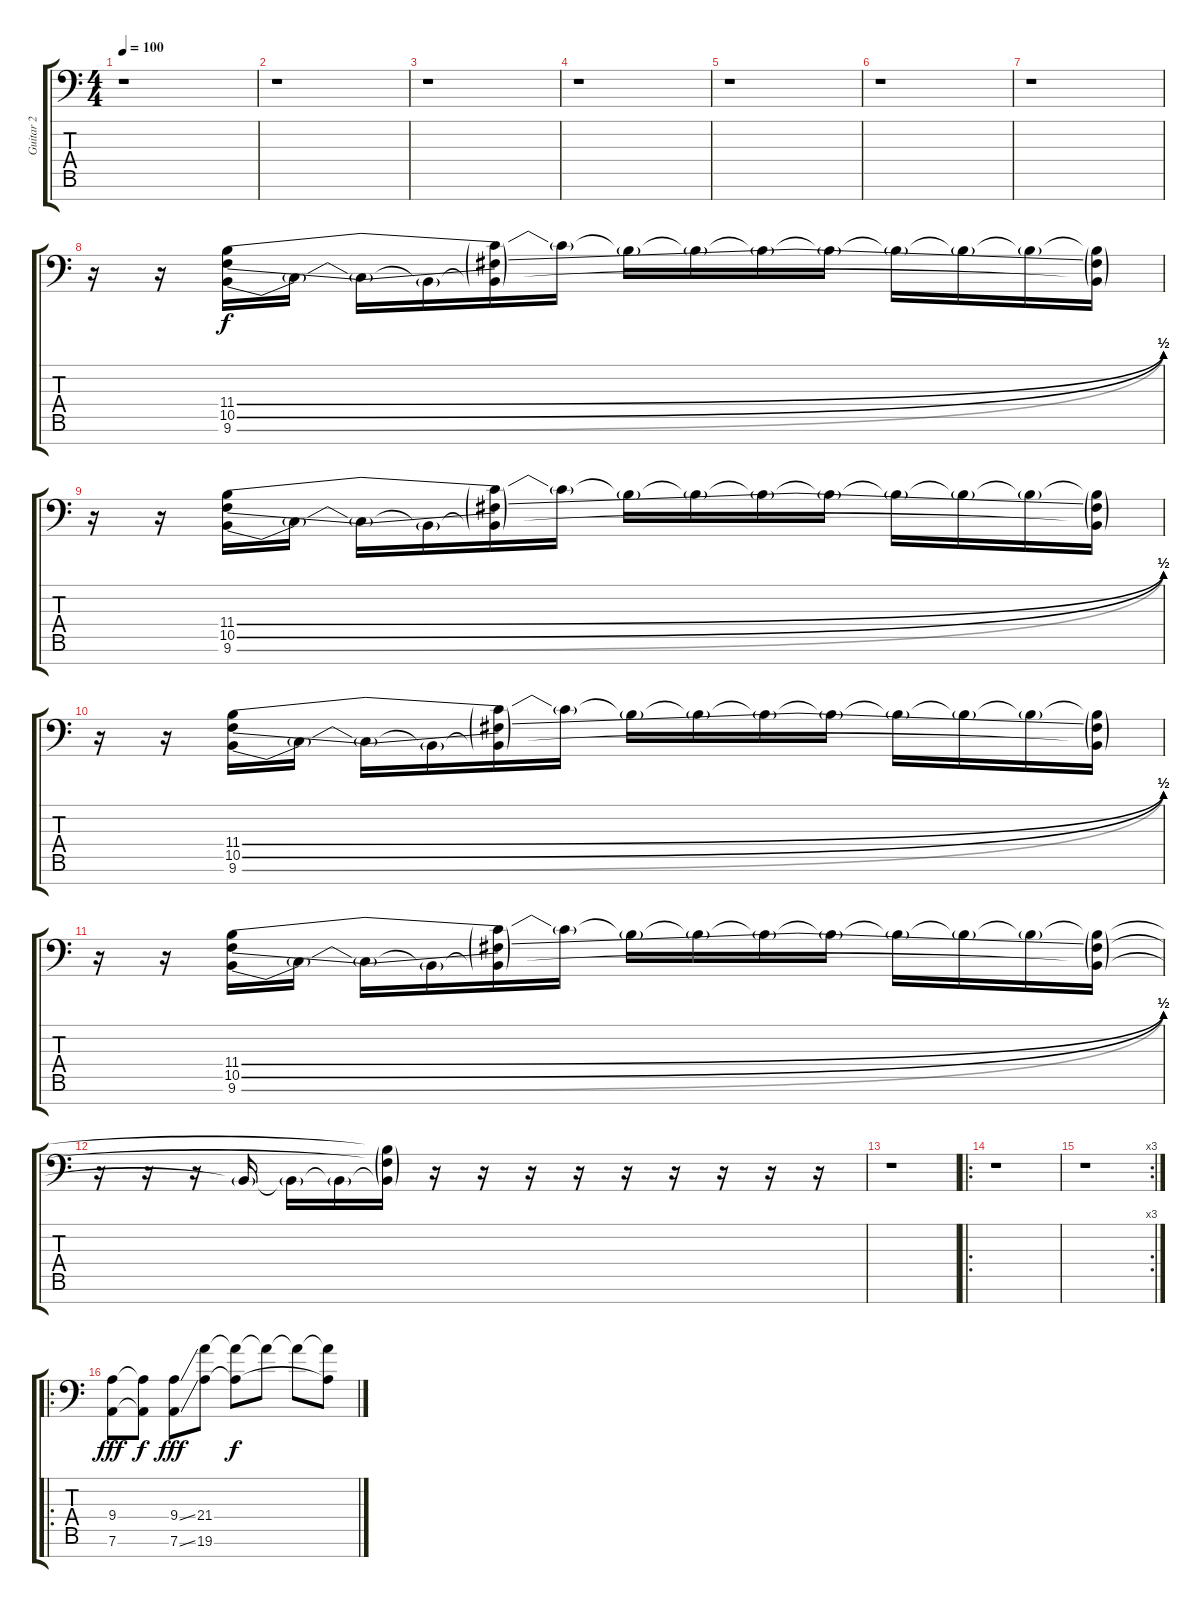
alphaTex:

\track ("Guitar 2" "Guitar 2") {instrument lead8bassandlead}
\staff {score tabs}
\tuning (D4 A3 F3 C3 G2 D2 A1) {hide}
\ts (4 4)
\tempo 100
\clef f4
\ks c
r.1{dy f} |
r.1 |
r.1 |
r.1 |
r.1 |
r.1 |
r.1 |
r.16{instrument distortionguitar} r.16 (11.4{be (bend 0 0 60 2)} 10.5{be (bend 0 0 60 2)} 9.6{be (bend 0 0 60 2)}).16 9.6{t}.16 9.6{t}.16 9.6{t}.16 (11.4{t} 10.5{t} 9.6{t}).16 11.4{t}.16 11.4{t}.16 11.4{t}.16 11.4{t}.16 11.4{t}.16 11.4{t}.16 11.4{t}.16 11.4{t}.16 (11.4{t} 10.5{t} 9.6{t}).16 |
r.16{instrument distortionguitar} r.16 (11.4{be (bend 0 0 60 2)} 10.5{be (bend 0 0 60 2)} 9.6{be (bend 0 0 60 2)}).16 9.6{t}.16 9.6{t}.16 9.6{t}.16 (11.4{t} 10.5{t} 9.6{t}).16 11.4{t}.16 11.4{t}.16 11.4{t}.16 11.4{t}.16 11.4{t}.16 11.4{t}.16 11.4{t}.16 11.4{t}.16 (11.4{t} 10.5{t} 9.6{t}).16 |
r.16{instrument distortionguitar} r.16 (11.4{be (bend 0 0 60 2)} 10.5{be (bend 0 0 60 2)} 9.6{be (bend 0 0 60 2)}).16 9.6{t}.16 9.6{t}.16 9.6{t}.16 (11.4{t} 10.5{t} 9.6{t}).16 11.4{t}.16 11.4{t}.16 11.4{t}.16 11.4{t}.16 11.4{t}.16 11.4{t}.16 11.4{t}.16 11.4{t}.16 (11.4{t} 10.5{t} 9.6{t}).16 |
r.16{instrument distortionguitar} r.16 (11.4{be (bend 0 0 60 2)} 10.5{be (bend 0 0 60 2)} 9.6{be (bend 0 0 60 2)}).16 9.6{t}.16 9.6{t}.16 9.6{t}.16 (11.4{t} 10.5{t} 9.6{t}).16 11.4{t}.16 11.4{t}.16 11.4{t}.16 11.4{t}.16 11.4{t}.16 11.4{t}.16 11.4{t}.16 11.4{t}.16 (11.4{t} 10.5{t} 9.6{t}).16 |
r.16{instrument distortionguitar} r.16 r.16 9.6{t}.16 9.6{t}.16 9.6{t}.16 (11.4{t} 10.5{t} 9.6{t}).16 r.16 r.16 r.16 r.16 r.16 r.16 r.16 r.16 r.16 |
r.1 |
\ro
r.1 |
\rc 3
r.1 |
\ro
(9.4 7.6).8{dy fff volume 16 instrument distortionguitar} (9.4{t} 7.6{t}).8{dy f} (9.4{ss} 7.6{ss}).8{dy fff} (21.4 19.6).8 (21.4{t} 19.6{t}).8{dy f} 21.4{t}.8 21.4{t}.8 (21.4{t} 19.6{t}).8
